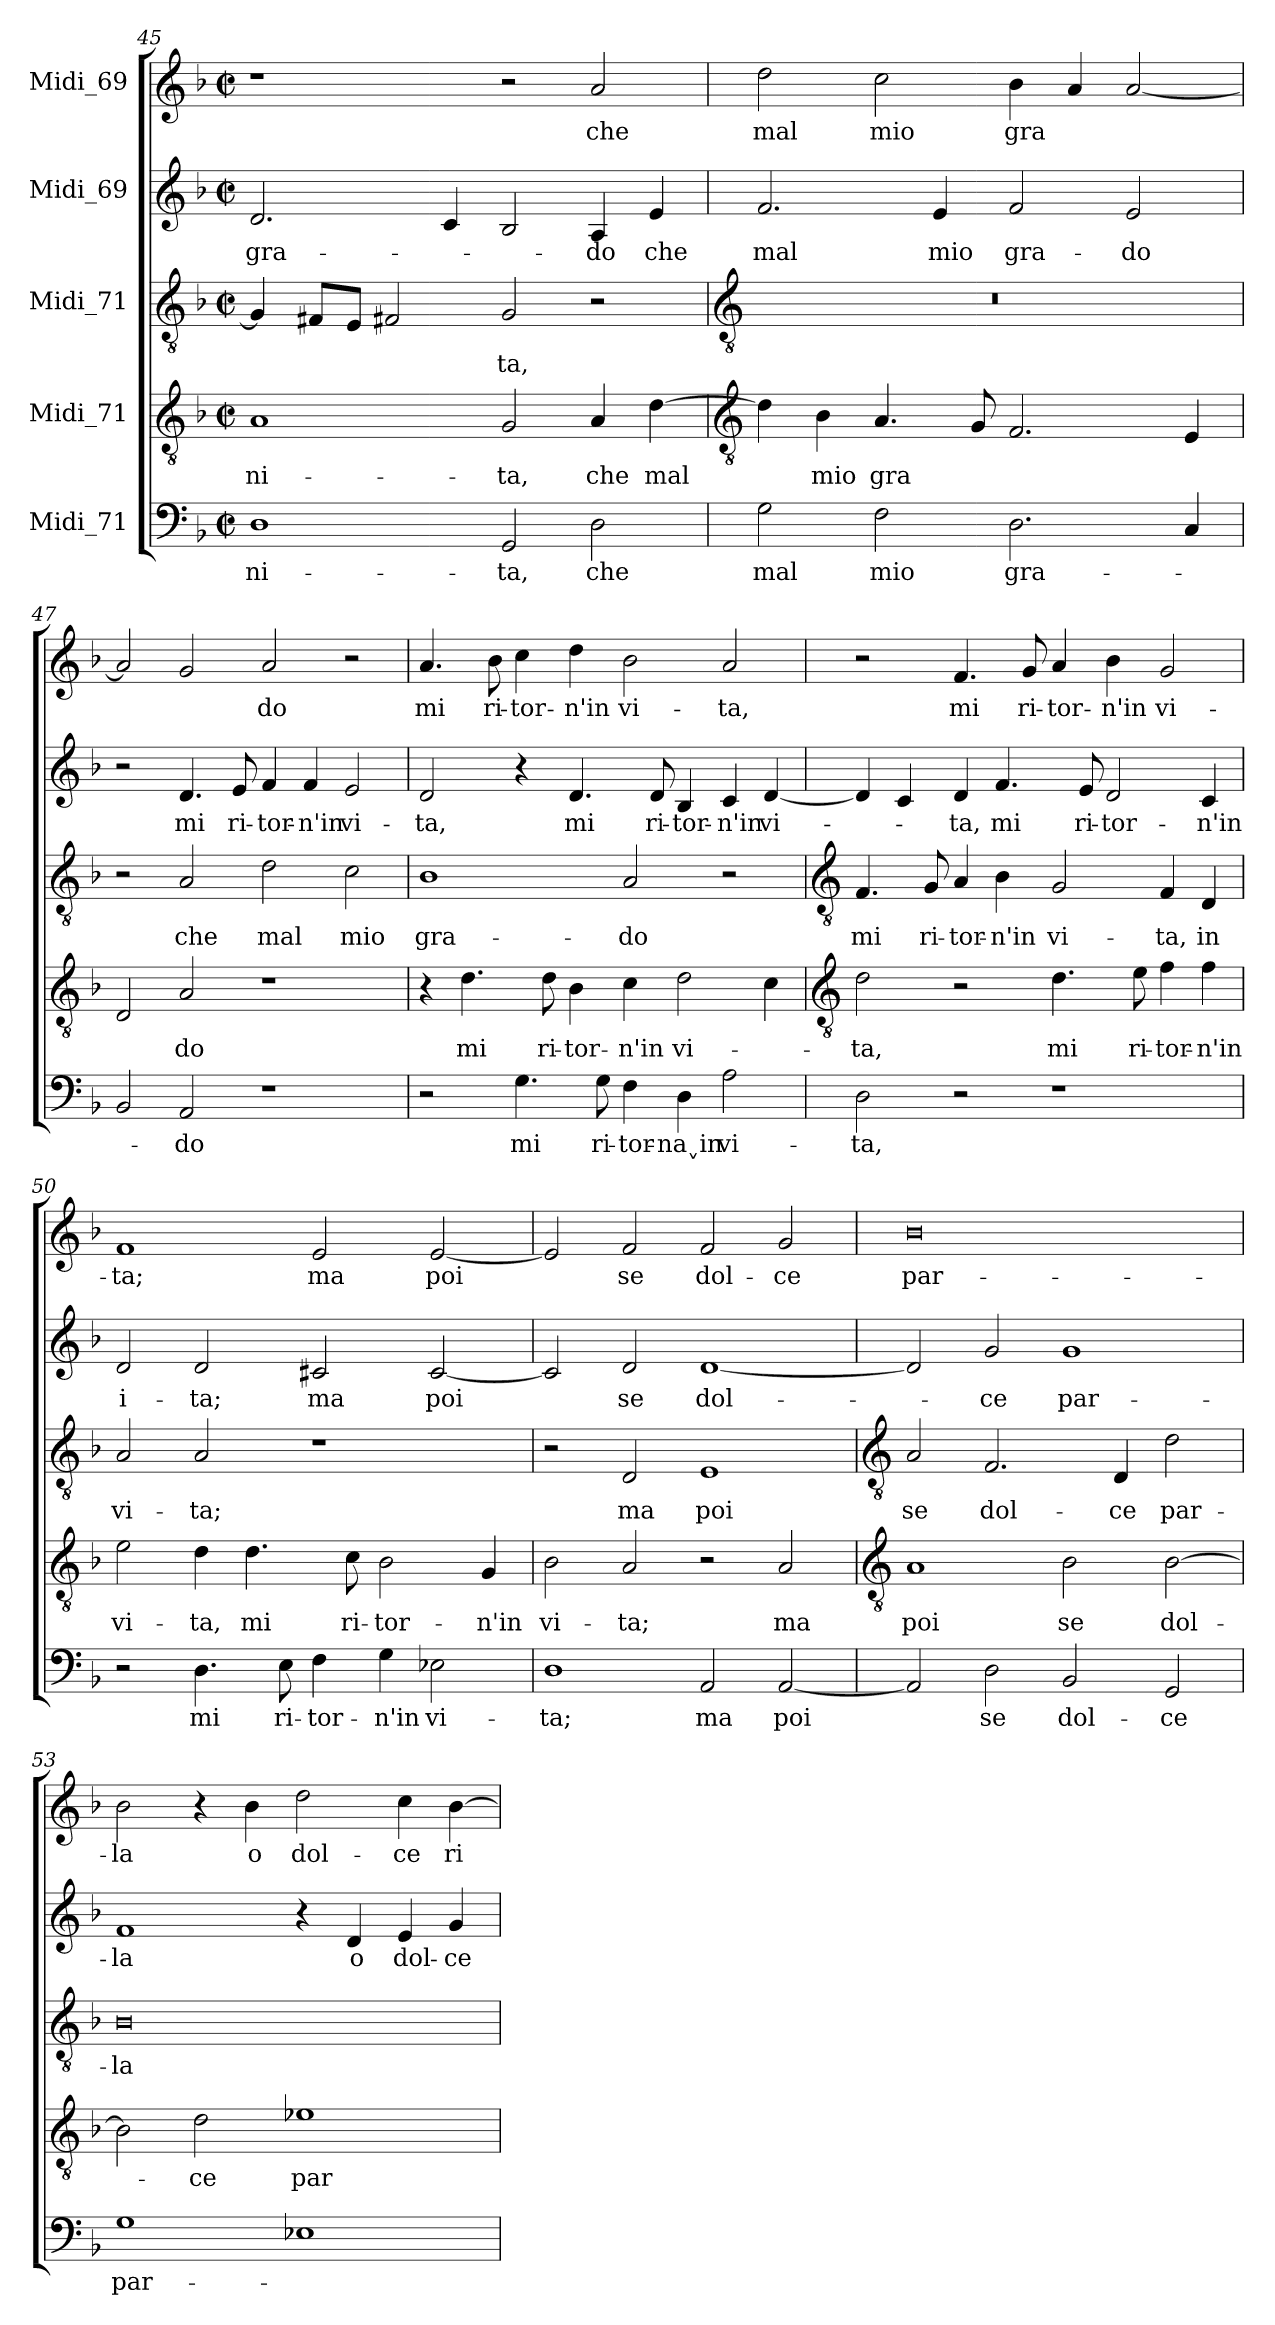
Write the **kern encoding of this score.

**kern	**text	**kern	**text	**kern	**text	**kern	**text	**kern	**text
*part5	*part5	*part4	*part4	*part3	*part3	*part2	*part2	*part1	*part1
*staff5	*staff5	*staff4	*staff4	*staff3	*staff3	*staff2	*staff2	*staff1	*staff1
*I"Midi_71	*	*I"Midi_71	*	*I"Midi_71	*	*I"Midi_69	*	*I"Midi_69	*
!!LO:LB:g=z
*clefF4	*	*clefGv2	*	*clefGv2	*	*clefG2	*	*clefG2	*
*k[b-]	*	*k[b-]	*	*k[b-]	*	*k[b-]	*	*k[b-]	*
*F:	*	*F:	*	*F:	*	*F:	*	*F:	*
*M4/2	*	*M4/2	*	*M4/2	*	*M4/2	*	*M4/2	*
*met(c|)	*	*met(c|)	*	*met(c|)	*	*met(c|)	*	*met(c|)	*
=45	=45	=45	=45	=45	=45	=45	=45	=45	=45
!	!LO:LY:b	!	!LO:LY:b	!	!	!	!LO:LY:b	!	!
1D	-ni-	1A	-ni-	4G]	.	2.d	gra-	1r	.
.	.	.	.	8F#L	.	.	.	.	.
.	.	.	.	8EJ	.	.	.	.	.
.	.	.	.	2F#X	.	.	.	.	.
.	.	.	.	.	.	4c	.	.	.
!	!LO:LY:b	!	!LO:LY:b	!	!LO:LY:b	!	!	!	!
2GG	-ta,	2G	-ta,	2G	ta,	2B-	.	2r	.
!	!LO:LY:b	!	!LO:LY:b	!	!	!	!LO:LY:b	!	!LO:LY:b
2D	che	4A	che	2r	.	4A	-do	2a	che
!	!	!	!LO:LY:b	!	!	!	!LO:LY:b	!	!
.	.	[4d	mal	.	.	4e	che	.	.
!!LO:LB:g=z
=46	=46	=46	=46	=46	=46	=46	=46	=46	=46
*	*	*clefGv2	*	*clefGv2	*	*	*	*	*
!	!LO:LY:b	!	!	!	!	!	!LO:LY:b	!	!LO:LY:b
2G	mal	4d]	.	0r	.	2.f	mal	2dd	mal
!	!	!	!LO:LY:b	!	!	!	!	!	!
.	.	4B-	mio	.	.	.	.	.	.
!	!LO:LY:b	!	!LO:LY:b	!	!	!	!	!	!LO:LY:b
2F	mio	4.A	gra	.	.	.	.	2cc	mio
!	!	!	!	!	!	!	!LO:LY:b	!	!
.	.	.	.	.	.	4e	mio	.	.
.	.	8G	.	.	.	.	.	.	.
!	!LO:LY:b	!	!	!	!	!	!LO:LY:b	!	!LO:LY:b
2.D	gra-	2.F	.	.	.	2f	gra-	4b-	gra
.	.	.	.	.	.	.	.	4a	.
!	!	!	!	!	!	!	!LO:LY:b	!	!
.	.	.	.	.	.	2e	-do	[2a	.
4C	.	4E	.	.	.	.	.	.	.
=47	=47	=47	=47	=47	=47	=47	=47	=47	=47
2BB-	.	2D	.	2r	.	2r	.	2a]	.
!	!LO:LY:b	!	!LO:LY:b	!	!LO:LY:b	!	!LO:LY:b	!	!
2AA	-do	2A	do	2A	che	4.d	mi	2g	.
!	!	!	!	!	!	!	!LO:LY:b	!	!
.	.	.	.	.	.	8e	ri-	.	.
!	!	!	!	!	!LO:LY:b	!	!LO:LY:b	!	!LO:LY:b
1r	.	1r	.	2d	mal	4f	-tor-	2a	do
!	!	!	!	!	!	!	!LO:LY:b	!	!
.	.	.	.	.	.	4f	-n'in	.	.
!	!	!	!	!	!LO:LY:b	!	!LO:LY:b	!	!
.	.	.	.	2c	mio	2e	vi-	2r	.
!!LO:LB:g=z
=48	=48	=48	=48	=48	=48	=48	=48	=48	=48
!	!	!	!	!	!LO:LY:b	!	!LO:LY:b	!	!LO:LY:b
2r	.	4r	.	1B-	gra-	2d	-ta,	4.a	mi
!	!	!	!LO:LY:b	!	!	!	!	!	!
.	.	4.d	mi	.	.	.	.	.	.
!	!	!	!	!	!	!	!	!	!LO:LY:b
.	.	.	.	.	.	.	.	8b-	ri-
!	!LO:LY:b	!	!	!	!	!	!	!	!LO:LY:b
4.G	mi	.	.	.	.	4r	.	4cc	-tor-
!	!	!	!LO:LY:b	!	!	!	!	!	!
.	.	8d	ri-	.	.	.	.	.	.
!	!	!	!LO:LY:b	!	!	!	!LO:LY:b	!	!LO:LY:b
.	.	4B-	-tor-	.	.	4.d	mi	4dd	-n'in
!	!LO:LY:b	!	!	!	!	!	!	!	!
8G	ri-	.	.	.	.	.	.	.	.
!	!LO:LY:b	!	!LO:LY:b	!	!LO:LY:b	!	!	!	!LO:LY:b
4F	-tor-	4c	-n'in	2A	-do	.	.	2b-	vi-
!	!	!	!	!	!	!	!LO:LY:b	!	!
.	.	.	.	.	.	8d	ri-	.	.
!	!LO:LY:b	!	!LO:LY:b	!	!	!	!LO:LY:b	!	!
4D	-naˬin	2d	vi-	.	.	4B-	-tor-	.	.
!	!LO:LY:b	!	!	!	!	!	!LO:LY:b	!	!LO:LY:b
2A	vi-	.	.	2r	.	4c	-n'in	2a	-ta,
!	!	!	!	!	!	!	!LO:LY:b	!	!
.	.	4c	.	.	.	[4d	vi-	.	.
!!LO:LB:g=z
=49	=49	=49	=49	=49	=49	=49	=49	=49	=49
*	*	*clefGv2	*	*clefGv2	*	*	*	*	*
!	!LO:LY:b	!	!LO:LY:b	!	!LO:LY:b	!	!	!	!
2D	-ta,	2d	-ta,	4.F	mi	4d]	.	2r	.
.	.	.	.	.	.	4c	.	.	.
!	!	!	!	!	!LO:LY:b	!	!	!	!
.	.	.	.	8G	ri-	.	.	.	.
!	!	!	!	!	!LO:LY:b	!	!LO:LY:b	!	!LO:LY:b
2r	.	2r	.	4A	-tor-	4d	-ta,	4.f	mi
!	!	!	!	!	!LO:LY:b	!	!LO:LY:b	!	!
.	.	.	.	4B-	-n'in	4.f	mi	.	.
!	!	!	!	!	!	!	!	!	!LO:LY:b
.	.	.	.	.	.	.	.	8g	ri-
!	!	!	!LO:LY:b	!	!LO:LY:b	!	!	!	!LO:LY:b
1r	.	4.d	mi	2G	vi-	.	.	4a	-tor-
!	!	!	!	!	!	!	!LO:LY:b	!	!
.	.	.	.	.	.	8e	ri-	.	.
!	!	!	!	!	!	!	!LO:LY:b	!	!LO:LY:b
.	.	.	.	.	.	2d	-tor-	4b-	-n'in
!	!	!	!LO:LY:b	!	!	!	!	!	!
.	.	8e	ri-	.	.	.	.	.	.
!	!	!	!LO:LY:b	!	!LO:LY:b	!	!	!	!LO:LY:b
.	.	4f	-tor-	4F	-ta,	.	.	2g	vi-
!	!	!	!LO:LY:b	!	!LO:LY:b	!	!LO:LY:b	!	!
.	.	4f	-n'in	4D	in	4c	-n'in	.	.
=50	=50	=50	=50	=50	=50	=50	=50	=50	=50
!	!	!	!LO:LY:b	!	!LO:LY:b	!	!LO:LY:b	!	!LO:LY:b
2r	.	2e	vi-	2A	vi-	2d	i-	1f	-ta;
!	!LO:LY:b	!	!LO:LY:b	!	!LO:LY:b	!	!LO:LY:b	!	!
4.D	mi	4d	-ta,	2A	-ta;	2d	-ta;	.	.
!	!	!	!LO:LY:b	!	!	!	!	!	!
.	.	4.d	mi	.	.	.	.	.	.
!	!LO:LY:b	!	!	!	!	!	!	!	!
8E	ri-	.	.	.	.	.	.	.	.
!	!LO:LY:b	!	!	!	!	!	!LO:LY:b	!	!LO:LY:b
4F	-tor-	.	.	1r	.	2c#X	ma	2e	ma
!	!	!	!LO:LY:b	!	!	!	!	!	!
.	.	8c	ri-	.	.	.	.	.	.
!	!LO:LY:b	!	!LO:LY:b	!	!	!	!	!	!
4G	-n'in	2B-	-tor-	.	.	.	.	.	.
!	!LO:LY:b	!	!	!	!	!	!LO:LY:b	!	!LO:LY:b
2E-X	vi-	.	.	.	.	[2c#	poi	[2e	poi
!	!	!	!LO:LY:b	!	!	!	!	!	!
.	.	4G	-n'in	.	.	.	.	.	.
!!LO:LB:g=z
=51	=51	=51	=51	=51	=51	=51	=51	=51	=51
!	!LO:LY:b	!	!LO:LY:b	!	!	!	!	!	!
1D	-ta;	2B-	vi-	2r	.	2c#]	.	2e]	.
!	!	!	!LO:LY:b	!	!LO:LY:b	!	!LO:LY:b	!	!LO:LY:b
.	.	2A	-ta;	2D	ma	2d	se	2f	se
!	!LO:LY:b	!	!	!	!LO:LY:b	!	!LO:LY:b	!	!LO:LY:b
2AA	ma	2r	.	1E	poi	[1d	dol-	2f	dol-
!	!LO:LY:b	!	!LO:LY:b	!	!	!	!	!	!LO:LY:b
[2AA	poi	2A	ma	.	.	.	.	2g	-ce
!!LO:LB:g=z
=52	=52	=52	=52	=52	=52	=52	=52	=52	=52
*	*	*clefGv2	*	*clefGv2	*	*	*	*	*
!	!	!	!LO:LY:b	!	!LO:LY:b	!	!	!	!LO:LY:b
2AA]	.	1A	poi	2A	se	2d]	.	0b-	par-
!	!LO:LY:b	!	!	!	!LO:LY:b	!	!LO:LY:b	!	!
2D	se	.	.	2.F	dol-	2g	-ce	.	.
!	!LO:LY:b	!	!LO:LY:b	!	!	!	!LO:LY:b	!	!
2BB-	dol-	2B-	se	.	.	1g	par-	.	.
!	!	!	!	!	!LO:LY:b	!	!	!	!
.	.	.	.	4D	-ce	.	.	.	.
!	!LO:LY:b	!	!LO:LY:b	!	!LO:LY:b	!	!	!	!
2GG	-ce	[2B-	dol-	2d	par-	.	.	.	.
=53	=53	=53	=53	=53	=53	=53	=53	=53	=53
!	!LO:LY:b	!	!	!	!LO:LY:b	!	!LO:LY:b	!	!LO:LY:b
1G	par-	2B-]	.	0B-	-la	1f	-la	2b-	-la
!	!	!	!LO:LY:b	!	!	!	!	!	!
.	.	2d	-ce	.	.	.	.	4r	.
!	!	!	!	!	!	!	!	!	!LO:LY:b
.	.	.	.	.	.	.	.	4b-	o
!	!	!	!LO:LY:b	!	!	!	!	!	!LO:LY:b
1E-X	.	1e-X	par-	.	.	4r	.	2dd	dol-
!	!	!	!	!	!	!	!LO:LY:b	!	!
.	.	.	.	.	.	4d	o	.	.
!	!	!	!	!	!	!	!LO:LY:b	!	!LO:LY:b
.	.	.	.	.	.	4e	dol-	4cc	-ce
!	!	!	!	!	!	!	!LO:LY:b	!	!LO:LY:b
.	.	.	.	.	.	4g	-ce	[4b-	ri
=	=	=	=	=	=	=	=	=	=
*-	*-	*-	*-	*-	*-	*-	*-	*-	*-
